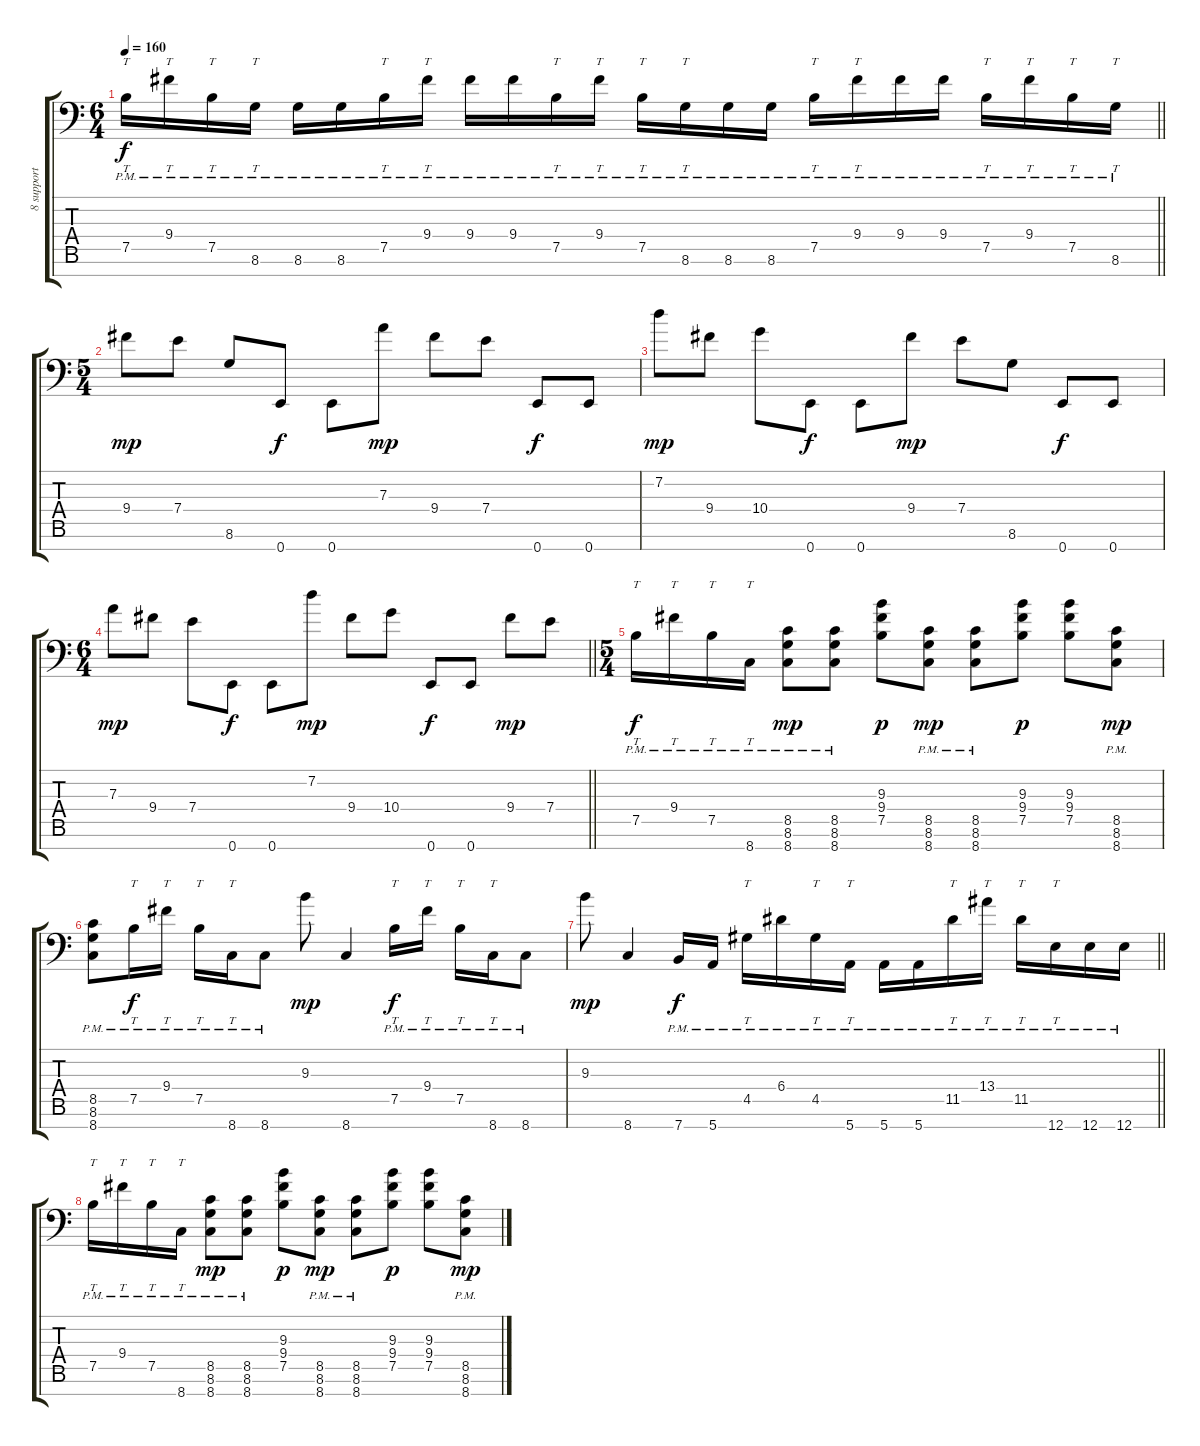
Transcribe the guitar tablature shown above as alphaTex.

\track ("8 support" "8 support") {instrument distortionguitar}
\staff {score tabs}
\tuning (B3 G3 D3 A2 E2 B1 E1) {hide}
\ts (6 4)
\tempo 160
\clef f4
\barLineRight lightlight
\ks c
7.5{pm}.16{tt dy f} 9.4{pm}.16{tt} 7.5{pm}.16{tt} 8.6{pm}.16{tt} 8.6{pm}.16 8.6{pm}.16 7.5{pm}.16{tt} 9.4{pm}.16{tt} 9.4{pm}.16 9.4{pm}.16 7.5{pm}.16{tt} 9.4{pm}.16{tt} 7.5{pm}.16{tt} 8.6{pm}.16{tt} 8.6{pm}.16 8.6{pm}.16 7.5{pm}.16{tt} 9.4{pm}.16{tt} 9.4{pm}.16 9.4{pm}.16 7.5{pm}.16{tt} 9.4{pm}.16{tt} 7.5{pm}.16{tt} 8.6{pm}.16{tt} |
\ts (5 4)
\section ("" "")
9.4.8{dy mp volume 13 balance 8} 7.4.8 8.6.8 0.7.8{dy f} 0.7.8 7.3.8{dy mp} 9.4.8 7.4.8 0.7.8{dy f} 0.7.8 |
7.2.8{dy mp} 9.4.8 10.4.8 0.7.8{dy f} 0.7.8 9.4.8{dy mp} 7.4.8 8.6.8 0.7.8{dy f} 0.7.8 |
\ts (6 4)
\barLineRight lightlight
7.3.8{dy mp} 9.4.8 7.4.8 0.7.8{dy f} 0.7.8 7.2.8{dy mp} 9.4.8 10.4.8 0.7.8{dy f} 0.7.8 9.4.8{dy mp} 7.4.8 |
\ts (5 4)
\section ("" "")
7.5{pm}.16{tt dy f volume 16} 9.4{pm}.16{tt} 7.5{pm}.16{tt} 8.7{pm}.16{tt} (8.5{pm} 8.6{pm} 8.7{pm}).8{dy mp} (8.5{pm} 8.6{pm} 8.7{pm}).8 (9.3 9.4 7.5).8{dy p} (8.5{pm} 8.6{pm} 8.7{pm}).8{dy mp} (8.5{pm} 8.6{pm} 8.7{pm}).8 (9.3 9.4 7.5).8{dy p} (9.3 9.4 7.5).8 (8.5{pm} 8.6{pm} 8.7{pm}).8{dy mp} |
(8.5{pm} 8.6{pm} 8.7{pm}).8 7.5{pm}.16{tt dy f} 9.4{pm}.16{tt} 7.5{pm}.16{tt} 8.7{pm}.16{tt} 8.7{pm}.8 9.3.8{dy mp} 8.7.4 7.5{pm}.16{tt dy f} 9.4{pm}.16{tt} 7.5{pm}.16{tt} 8.7{pm}.16{tt} 8.7{pm}.8 |
\barLineRight lightlight
9.3.8{dy mp} 8.7.4 7.7{pm}.16{dy f} 5.7{pm}.16 4.5{pm}.16{tt} 6.4{pm}.16 4.5{pm}.16{tt} 5.7{pm}.16{tt} 5.7{pm}.16 5.7{pm}.16 11.5{pm}.16{tt} 13.4{pm}.16{tt} 11.5{pm}.16{tt} 12.7{pm}.16{tt} 12.7{pm}.16 12.7{pm}.16 |
7.5{pm}.16{tt} 9.4{pm}.16{tt} 7.5{pm}.16{tt} 8.7{pm}.16{tt} (8.5{pm} 8.6{pm} 8.7{pm}).8{dy mp} (8.5{pm} 8.6{pm} 8.7{pm}).8 (9.3 9.4 7.5).8{dy p} (8.5{pm} 8.6{pm} 8.7{pm}).8{dy mp} (8.5{pm} 8.6{pm} 8.7{pm}).8 (9.3 9.4 7.5).8{dy p} (9.3 9.4 7.5).8 (8.5{pm} 8.6{pm} 8.7{pm}).8{dy mp}
